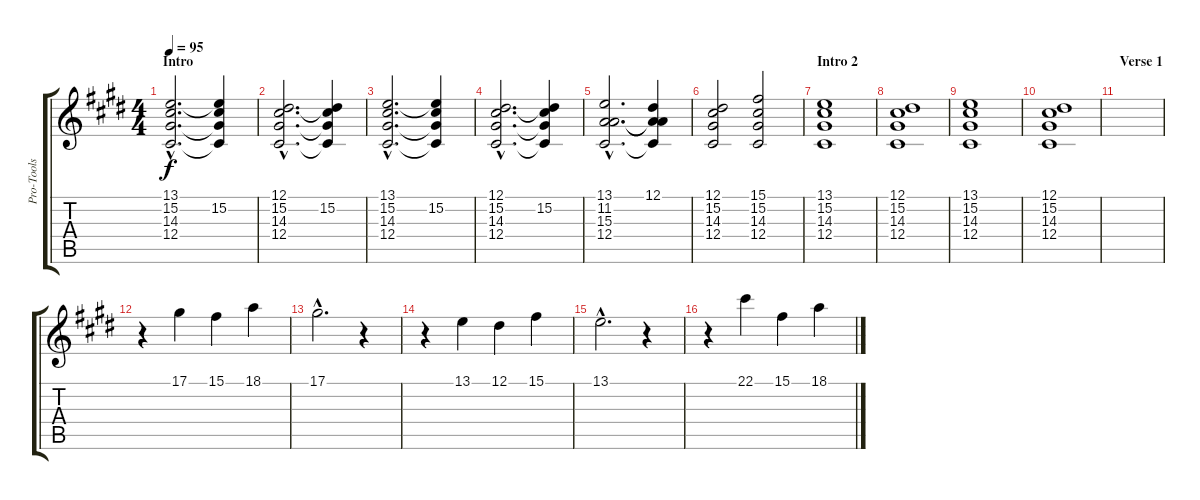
\track ("Pro-Tools" "Pro-Tools") {instrument choiraahs}
\staff {score tabs}
\tuning (Eb4 Bb3 Gb3 Db3 Ab2 Eb2) {hide}
\ts (4 4)
\section ("" "Intro")
\tempo 95
\clef g2
\ks c#minor
(13.1{hac} 15.2{hac} 14.3{hac} 12.4{hac}).2{d dy f instrument choiraahs} (13.1{t} 15.2 14.3{t} 12.4{t}).4 |
(12.1{hac} 15.2{hac} 14.3{hac} 12.4{hac}).2{d} (12.1{t} 15.2 14.3{t} 12.4{t}).4 |
(13.1{hac} 15.2{hac} 14.3{hac} 12.4{hac}).2{d} (13.1{t} 15.2 14.3{t} 12.4{t}).4 |
(12.1{hac} 15.2{hac} 14.3{hac} 12.4{hac}).2{d} (12.1{t} 15.2 14.3{t} 12.4{t}).4 |
(13.1{hac} 11.2{hac} 15.3{hac} 12.4{hac}).2{d} (12.1 11.2{t} 15.3{t} 12.4{t}).4 |
(12.1 15.2 14.3 12.4).2 (15.1 15.2 14.3 12.4).2 |
\section ("" "Intro 2")
(13.1 15.2 14.3 12.4).1 |
(12.1 15.2 14.3 12.4).1 |
(13.1 15.2 14.3 12.4).1 |
(12.1 15.2 14.3 12.4).1 |
\section ("" "Verse 1")
|
r.4{volume 11 instrument pad2warm} 17.1.4 15.1.4 18.1.4 |
17.1{hac}.2{d} r.4 |
r.4 13.1.4 12.1.4 15.1.4 |
13.1{hac}.2{d} r.4 |
r.4 22.1.4 15.1.4 18.1.4
